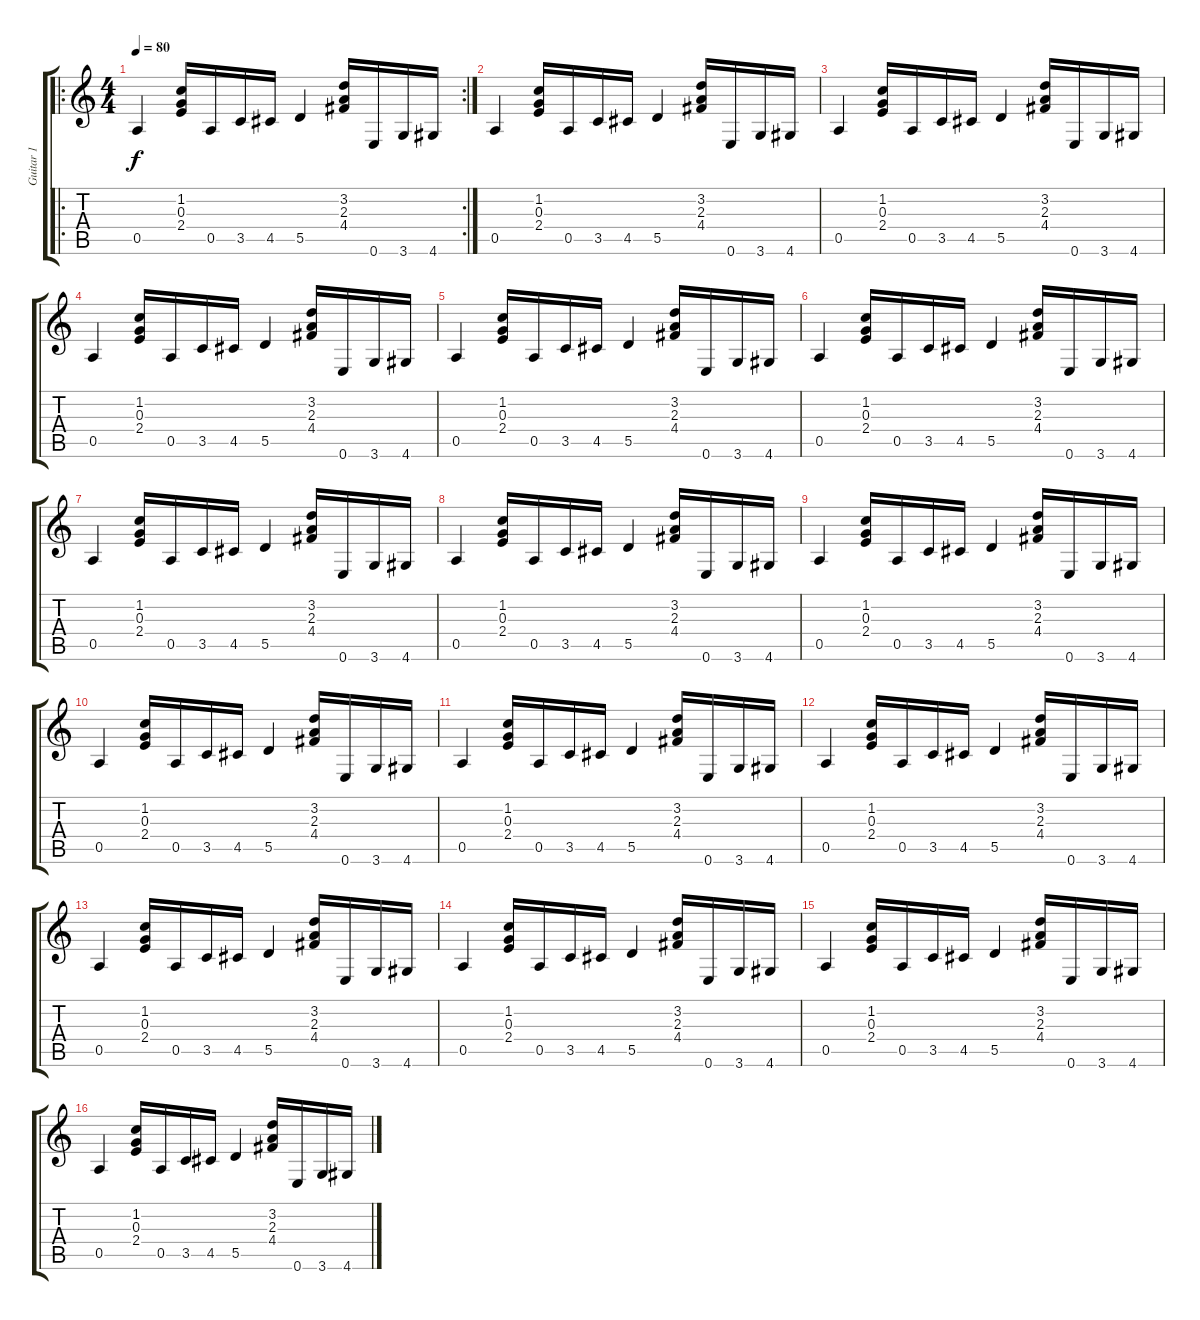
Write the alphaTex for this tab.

\track ("Guitar 1" "Guitar 1") {instrument acousticguitarsteel}
\staff {score tabs}
\tuning (E4 B3 G3 D3 A2 E2) {hide}
\ro
\rc 2
\ts (4 4)
\tempo 80
\clef g2
\ks c
0.5.4{dy f} (1.2 0.3 2.4).16 0.5.16 3.5.16 4.5.16 5.5.4 (3.2 2.3 4.4).16 0.6.16 3.6.16 4.6.16 |
0.5.4 (1.2 0.3 2.4).16 0.5.16 3.5.16 4.5.16 5.5.4 (3.2 2.3 4.4).16 0.6.16 3.6.16 4.6.16 |
0.5.4 (1.2 0.3 2.4).16 0.5.16 3.5.16 4.5.16 5.5.4 (3.2 2.3 4.4).16 0.6.16 3.6.16 4.6.16 |
0.5.4 (1.2 0.3 2.4).16 0.5.16 3.5.16 4.5.16 5.5.4 (3.2 2.3 4.4).16 0.6.16 3.6.16 4.6.16 |
0.5.4 (1.2 0.3 2.4).16 0.5.16 3.5.16 4.5.16 5.5.4 (3.2 2.3 4.4).16 0.6.16 3.6.16 4.6.16 |
0.5.4 (1.2 0.3 2.4).16 0.5.16 3.5.16 4.5.16 5.5.4 (3.2 2.3 4.4).16 0.6.16 3.6.16 4.6.16 |
0.5.4 (1.2 0.3 2.4).16 0.5.16 3.5.16 4.5.16 5.5.4 (3.2 2.3 4.4).16 0.6.16 3.6.16 4.6.16 |
0.5.4 (1.2 0.3 2.4).16 0.5.16 3.5.16 4.5.16 5.5.4 (3.2 2.3 4.4).16 0.6.16 3.6.16 4.6.16 |
0.5.4 (1.2 0.3 2.4).16 0.5.16 3.5.16 4.5.16 5.5.4 (3.2 2.3 4.4).16 0.6.16 3.6.16 4.6.16 |
0.5.4 (1.2 0.3 2.4).16 0.5.16 3.5.16 4.5.16 5.5.4 (3.2 2.3 4.4).16 0.6.16 3.6.16 4.6.16 |
0.5.4 (1.2 0.3 2.4).16 0.5.16 3.5.16 4.5.16 5.5.4 (3.2 2.3 4.4).16 0.6.16 3.6.16 4.6.16 |
0.5.4 (1.2 0.3 2.4).16 0.5.16 3.5.16 4.5.16 5.5.4 (3.2 2.3 4.4).16 0.6.16 3.6.16 4.6.16 |
0.5.4 (1.2 0.3 2.4).16 0.5.16 3.5.16 4.5.16 5.5.4 (3.2 2.3 4.4).16 0.6.16 3.6.16 4.6.16 |
0.5.4 (1.2 0.3 2.4).16 0.5.16 3.5.16 4.5.16 5.5.4 (3.2 2.3 4.4).16 0.6.16 3.6.16 4.6.16 |
0.5.4 (1.2 0.3 2.4).16 0.5.16 3.5.16 4.5.16 5.5.4 (3.2 2.3 4.4).16 0.6.16 3.6.16 4.6.16 |
0.5.4 (1.2 0.3 2.4).16 0.5.16 3.5.16 4.5.16 5.5.4 (3.2 2.3 4.4).16 0.6.16 3.6.16 4.6.16
